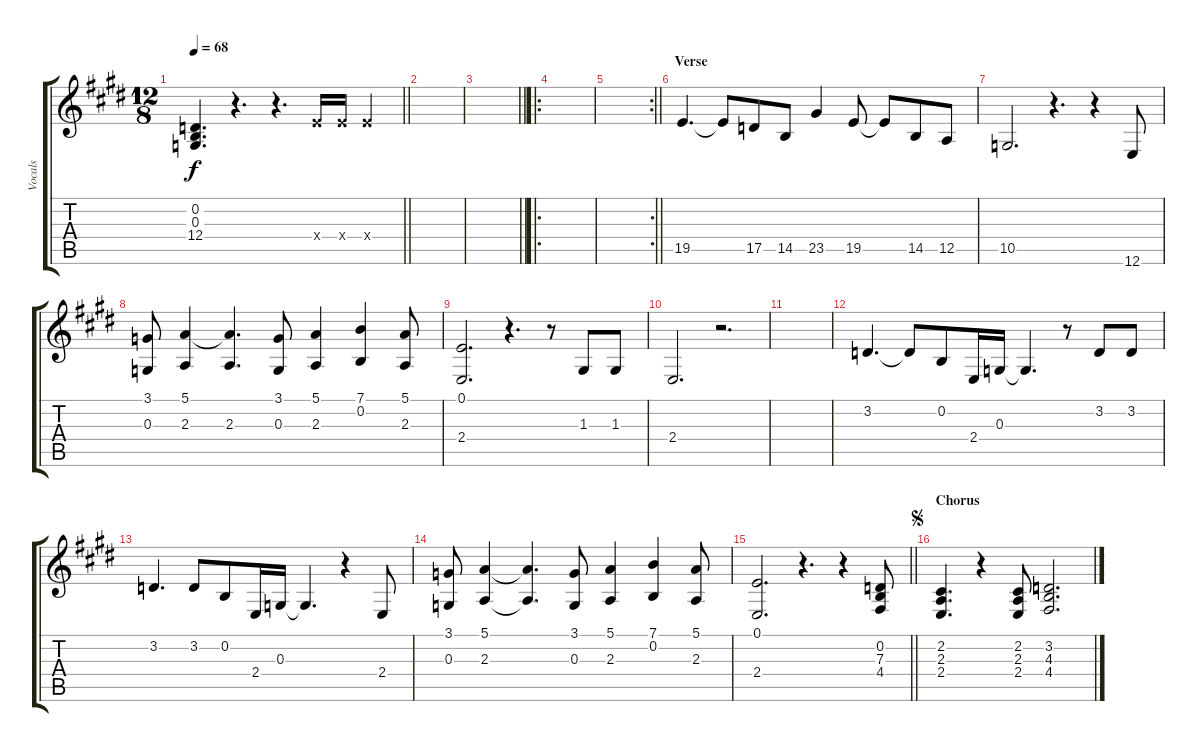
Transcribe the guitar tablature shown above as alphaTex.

\track ("Vocals" "Vocals") {instrument lead6voice}
\staff {score tabs}
\tuning (E4 B3 G3 D3 A2 E2) {hide}
\ts (12 8)
\tempo 68
\clef g2
\barLineRight lightlight
\ks e
(0.2 0.3 12.4).4{d dy f} r.4{d} r.4{d} 2.4{x}.16{ot 8vb} 2.4{x}.16{ot 8vb} 2.4{x}.4{ot 8vb} |
|
\barLineRight lightlight
|
\ro
|
\rc 2
\barLineRight lightlight
|
\section ("" "Verse")
19.5.4{d} 19.5{t}.8 17.5.8 14.5.8 23.5.4 19.5.8 19.5{t}.8 14.5.8 12.5.8 |
10.5.2{d} r.4{d} r.4 12.6.8 |
(3.1 0.3).8 (5.1 2.3).4 (5.1{t} 2.3).4{d} (3.1 0.3).8 (5.1 2.3).4 (7.1 0.2).4 (5.1 2.3).8 |
(0.1 2.4).2{d} r.4{d} r.8 1.3.8 1.3.8 |
2.4.2{d} r.2{d} |
|
3.2.4{d} 3.2{t}.8 0.2.8 2.4.16 0.3.16 0.3{t}.4{d} r.8 3.2.8 3.2.8 |
3.2.4{d} 3.2.8 0.2.8 2.4.16 0.3.16 0.3{t}.4{d} r.4 2.4.8 |
(3.1 0.3).8 (5.1 2.3).4 (5.1{t} 2.3{t}).4{d} (3.1 0.3).8 (5.1 2.3).4 (7.1 0.2).4 (5.1 2.3).8 |
\barLineRight lightlight
(0.1 2.4).2{d} r.4{d} r.4 (0.2 7.3 4.4).8 |
\section ("" "Chorus")
\jump segno
(2.2 2.3 2.4).4{d} r.4 (2.2 2.3 2.4).8 (3.2 4.3 4.4).2{d}
